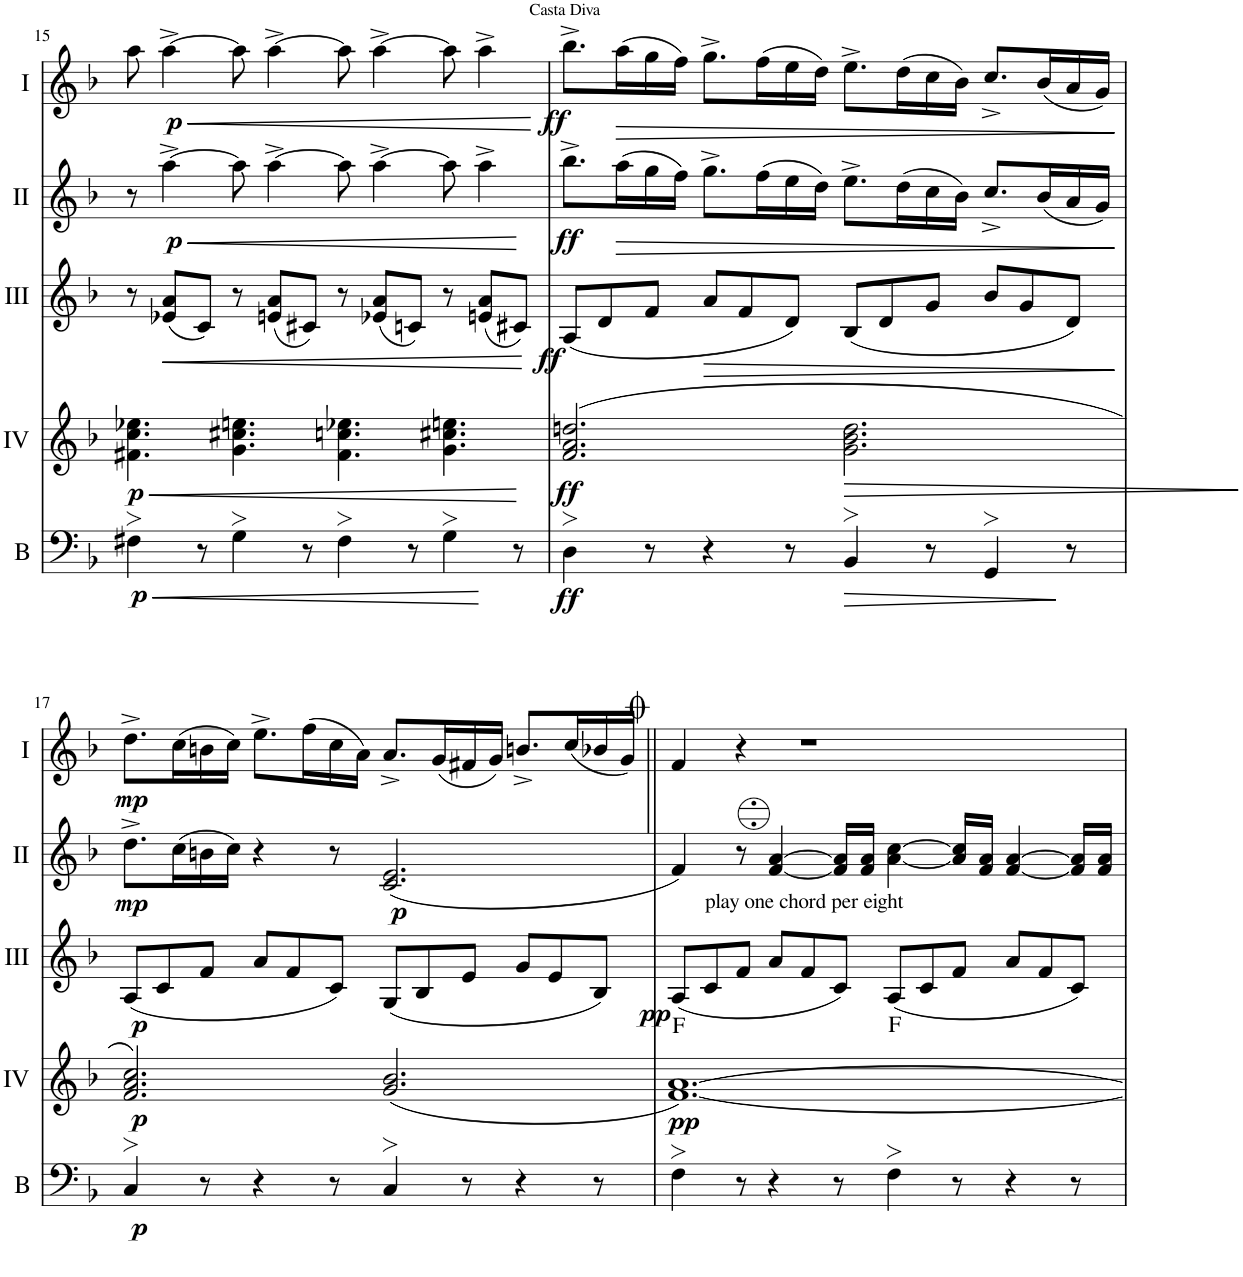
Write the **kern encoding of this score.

**kern	**dynam	**kern	**dynam	**kern	**dynam	**kern	**dynam	**kern	**dynam
*part5	*part5	*part4	*part4	*part3	*part3	*part2	*part2	*part1	*part1
*staff5	*staff5	*staff4	*staff4	*staff3	*staff3	*staff2	*staff2	*staff1	*staff1
*I"Basson	*	*I"Acc. 4	*	*I"Acc. 3	*	*I"Acc. 2	*	*I"Acc. 1	*
*I'B	*	*	*	*	*	*	*	*	*
!!LO:PB:g=z
*clefF4	*	*clefG2	*	*clefG2	*	*clefG2	*	*clefG2	*
*Trd7c12	*	*Trd7c12	*	*	*	*	*	*	*
*k[b-]	*	*k[b-]	*	*k[b-]	*	*k[b-]	*	*k[b-]	*
*M12/8	*	*M12/8	*	*M12/8	*	*M12/8	*	*M12/8	*
=15	=15	=15	=15	=15	=15	=15	=15	=15	=15
!	!LO:HP:b	!	!LO:HP:b	!	!	!	!	!	!
!	!LO:DY:n=1:b	!	!LO:DY:n=1:b	!	!	!	!	!	!
4F#X>\	< p	4.f#X\ 4.cc\ 4.ee-X\	< p	8r	.	8r	.	8aa\	.
!	!	!	!	!	!LO:HP:b	!	!LO:HP:b	!	!LO:HP:b
!	!	!	!	!	!	!	!LO:DY:n=1:b	!	!LO:DY:n=1:b
.	.	.	.	(8e-X/ 8a/L	<	[4aa^\	< p	[4aa^\	< p
8r	.	.	.	8c/J)	.	.	.	.	.
4G>\	.	4.g\ 4.cc#X\ 4.een\	.	8r	.	8aa\]	.	8aa\]	.
.	.	.	.	(8en/ 8a/L	.	[4aa^\	.	[4aa^\	.
8r	.	.	.	8c#X/J)	.	.	.	.	.
4F#>\	.	4.f#\ 4.ccn\ 4.ee-X\	.	8r	.	8aa\]	.	8aa\]	.
.	.	.	.	(8e-X/ 8a/L	.	[4aa^\	.	[4aa^\	.
8r	.	.	.	8cn/J)	.	.	.	.	.
4G>\	.	4.g\ 4.cc#X\ 4.een\	.	8r	.	8aa\]	.	8aa\]	.
.	.	.	.	(8en/ 8a/L	.	4aa^\	.	4aa^\	.
8r	[	.	.	8c#X/J)	.	.	.	.	.
.	.	.	[	.	[	.	[	.	[
=16	=16	=16	=16	=16	=16	=16	=16	=16	=16
!	!LO:DY:b	!	!LO:DY:b	!	!LO:DY:b	!	!LO:DY:b	!	!LO:DY:b
4D>\	ff	(2.f/ 2.a/ 2.ddn/	ff	(8A/L	ff	8.bb-^\L	ff	8.bb-^\L	ff
.	.	.	.	8d/	.	.	.	.	.
!	!	!	!	!	!	!	!LO:HP:b	!	!LO:HP:b
.	.	.	.	.	.	(16aa\L	>	(16aa\L	>
8r	.	.	.	8f/J	.	16gg\	.	16gg\	.
.	.	.	.	.	.	16ff\JJ)	.	16ff\JJ)	.
!	!	!	!	!	!LO:HP:b	!	!	!	!
4r	.	.	.	8a/L	>	8.gg^\L	.	8.gg^\L	.
.	.	.	.	8f/	.	.	.	.	.
.	.	.	.	.	.	(16ff\L	.	(16ff\L	.
8r	.	.	.	8d/J)	.	16ee\	.	16ee\	.
.	.	.	.	.	.	16dd\JJ)	.	16dd\JJ)	.
!	!LO:HP:b	!	!LO:HP:b	!	!	!	!	!	!
4BB->/	>	2.g\ 2.b-\ 2.dd\	>	(8B-/L	.	8.ee^\L	.	8.ee^\L	.
.	.	.	.	8d/	.	.	.	.	.
.	.	.	.	.	.	(16dd\L	.	(16dd\L	.
8r	.	.	.	8g/J	.	16cc\	.	16cc\	.
.	.	.	.	.	.	16b-\JJ)	.	16b-\JJ)	.
4GG>/	.	.	.	8b-/L	.	8.cc^/L	.	8.cc^/L	.
.	.	.	.	8g/	.	.	.	.	.
.	.	.	.	.	.	(16b-/L	.	(16b-/L	.
8r	]	.	.	8d/J)	.	16a/	.	16a/	.
.	.	.	.	.	.	16g/JJ)	.	16g/JJ)	.
.	.	.	]	.	]	.	]	.	]
!!LO:LB:g=z
=17	=17	=17	=17	=17	=17	=17	=17	=17	=17
!	!LO:DY:b	!	!LO:DY:b	!	!LO:DY:b	!	!LO:DY:b	!	!LO:DY:b
4C>/	p	2.f/ 2.a/ 2.cc/)	p	(8A/L	p	8.dd^\L	mp	8.dd^\L	mp
.	.	.	.	8c/	.	.	.	.	.
.	.	.	.	.	.	(16cc\L	.	(16cc\L	.
8r	.	.	.	8f/J	.	16bn\	.	16bn\	.
.	.	.	.	.	.	16cc\JJ)	.	16cc\JJ)	.
4r	.	.	.	8a/L	.	4r	.	8.ee^\L	.
.	.	.	.	8f/	.	.	.	.	.
.	.	.	.	.	.	.	.	(16ff\L	.
8r	.	.	.	8c/J)	.	8r	.	16cc\	.
.	.	.	.	.	.	.	.	16a\JJ)	.
!	!	!	!	!	!	!	!LO:DY:b	!	!
4C>/	.	(2.g/ 2.b-/	.	(8G/L	.	(2.c/ 2.e/	p	8.a^/L	.
.	.	.	.	8B-/	.	.	.	.	.
.	.	.	.	.	.	.	.	(16g/L	.
8r	.	.	.	8e/J	.	.	.	16f#X/	.
.	.	.	.	.	.	.	.	16g/JJ)	.
4r	.	.	.	8g/L	.	.	.	8.bn^/L	.
.	.	.	.	8e/	.	.	.	.	.
.	.	.	.	.	.	.	.	(16cc/L	.
8r	.	.	.	8B-/J)	.	.	.	16b-X/	.
.	.	.	.	.	.	.	.	16g/JJ)	.
=18||	=18||	=18||	=18||	=18||	=18||	=18||	=18||	=18||	=18||
!	!	!	!	!LO:TX:b:t=F	!	!	!	!	!
!	!	!	!LO:DY:b	!	!LO:DY:b	!	!	!	!
4F>\	.	[1.f [1.a)	pp	(8A/L	pp	4f/)	.	4f/	.
!	!	!	!	!LO:TX:a:t=play one chord per eight	!	!	!	!	!
.	.	.	.	8c/	.	.	.	.	.
8r	.	.	.	8f/J	.	8r	.	4r	.
4r	.	.	.	8a/L	.	[4f/ [4a/	.	.	.
.	.	.	.	8f/	.	.	.	1r	.
8r	.	.	.	8c/J)	.	16f/] 16a/]LL	.	.	.
.	.	.	.	.	.	16f/ 16a/JJ	.	.	.
!	!	!	!	!LO:TX:b:t=F	!	!	!	!	!
4F>\	.	.	.	(8A/L	.	[4a\ [4cc\	.	.	.
.	.	.	.	8c/	.	.	.	.	.
8r	.	.	.	8f/J	.	16a/] 16cc/]LL	.	.	.
.	.	.	.	.	.	16f/ 16a/JJ	.	.	.
4r	.	.	.	8a/L	.	[4f/ [4a/	.	.	.
.	.	.	.	8f/	.	.	.	.	.
8r	.	.	.	8c/J)	.	16f/] 16a/]LL	.	.	.
.	.	.	.	.	.	16f/ 16a/JJ	.	.	.
=	=	=	=	=	=	=	=	=	=
*-	*-	*-	*-	*-	*-	*-	*-	*-	*-
